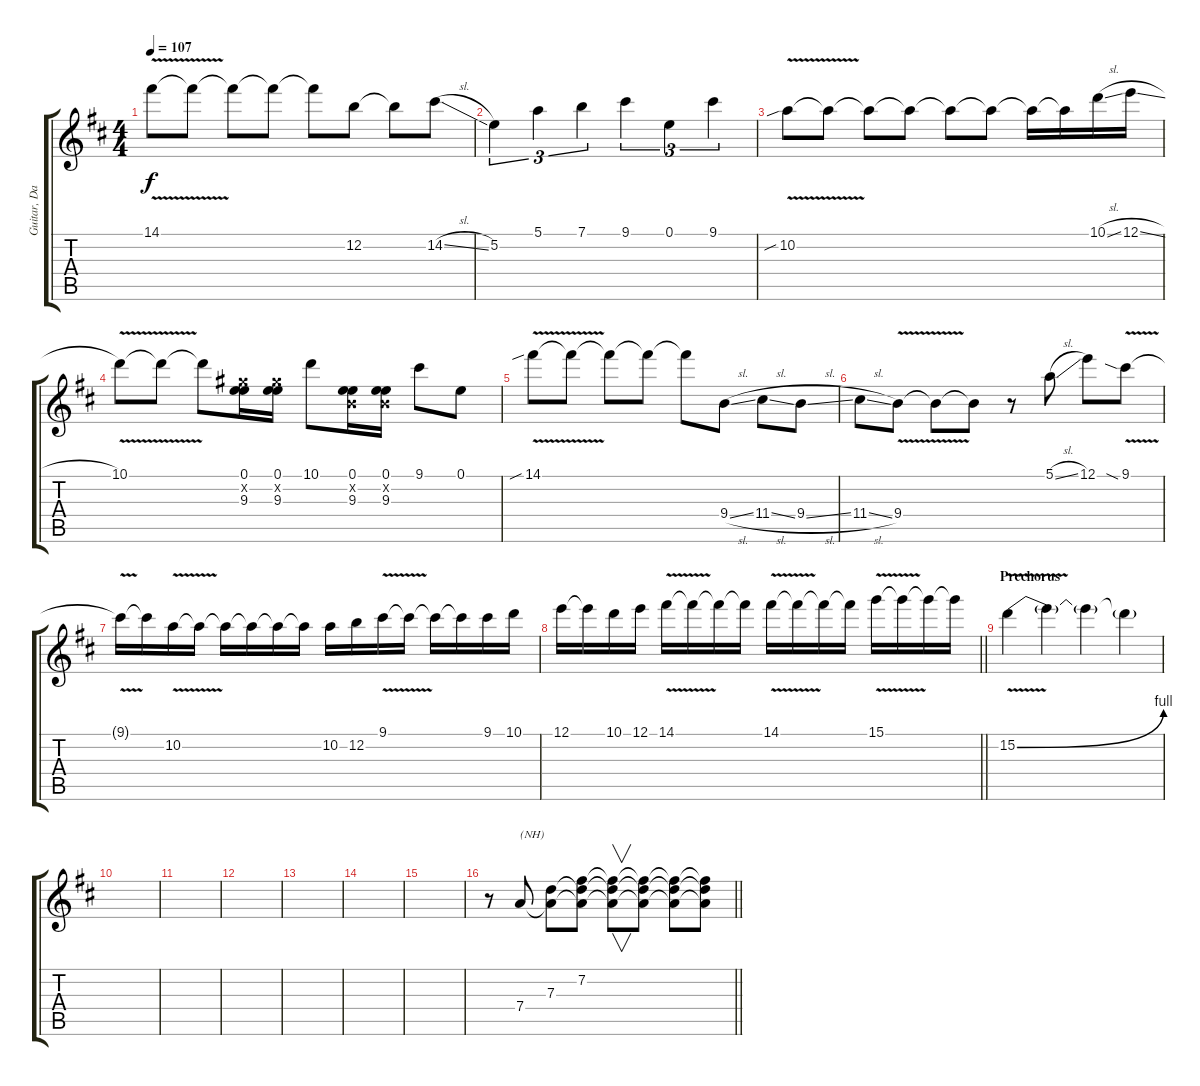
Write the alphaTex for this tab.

\track ("Guitar, Dan" "Guitar, Da") {instrument distortionguitar}
\staff {score tabs}
\tuning (E4 B3 G3 D3 A2 E2) {hide}
\ts (4 4)
\tempo 107
\clef g2
\ks d
14.1{v}.8{dy f} 14.1{t}.8 14.1{t}.8 14.1{t}.8 14.1{t}.8 12.2.8 12.2{t}.8 14.2{sl}.8 |
5.2.4{tu (3 2)} 5.1.4{tu (3 2)} 7.1.4{tu (3 2)} 9.1.4{tu (3 2)} 0.1.4{tu (3 2)} 9.1.4{tu (3 2)} |
10.2{v sib}.8 10.2{t}.8 10.2{t}.8 10.2{t}.8 10.2{t}.8 10.2{t}.8 10.2{t}.16 10.2{t}.16 10.1{sl}.16 12.1{sl}.16 |
10.1{v}.8 10.1{t}.8 10.1{t}.8 (0.1 9.2{x} 9.3).16 (0.1 9.2{x} 9.3).16 10.1.8 (0.1 0.2{x} 9.3).16 (0.1 0.2{x} 9.3).16 9.1.8 0.1.8 |
14.1{v sib}.8 14.1{t}.8 14.1{t}.8 14.1{t}.8 14.1{t}.8 9.4{sl}.8 11.4{sl}.8 9.4{sl}.8 |
11.4{sl}.8 9.4{v}.8 9.4{t}.8 9.4{t}.8 r.8 5.1{sl}.8 12.1.8 9.1{v sia}.8 |
9.1{t}.16 9.1{t}.16 10.2{v}.16 10.2{t}.16 10.2{t}.16 10.2{t}.16 10.2{t}.16 10.2{t}.16 10.2.16 12.2.16 9.1{v}.16 9.1{t}.16 9.1{t}.16 9.1{t}.16 9.1.16 10.1.16 |
\barLineRight lightlight
12.1.16 12.1{t}.16 10.1.16 12.1.16 14.1{v}.16 14.1{t}.16 14.1{t}.16 14.1{t}.16 14.1{v}.16 14.1{t}.16 14.1{t}.16 14.1{t}.16 15.1{v}.16 15.1{t}.16 15.1{t}.16 15.1{t}.16 |
\section ("" "Prechorus")
15.2{be (bend 0 0 60 4) v}.4 15.2{t}.4 15.2{t}.4 15.2{t}.4 |
|
|
|
|
|
|
\barLineRight lightlight
r.8 7.4.8{txt "(NH)" instrument guitarharmonics} (7.3 7.4{t}).8 (7.2 7.3{t} 7.4{t}).8 (7.2{t} 7.3{t} 7.4{t}).8{v} (7.2{t} 7.3{t} 7.4{t}).8 (7.2{t} 7.3{t} 7.4{t}).8 (7.2{t} 7.3{t} 7.4{t}).8
